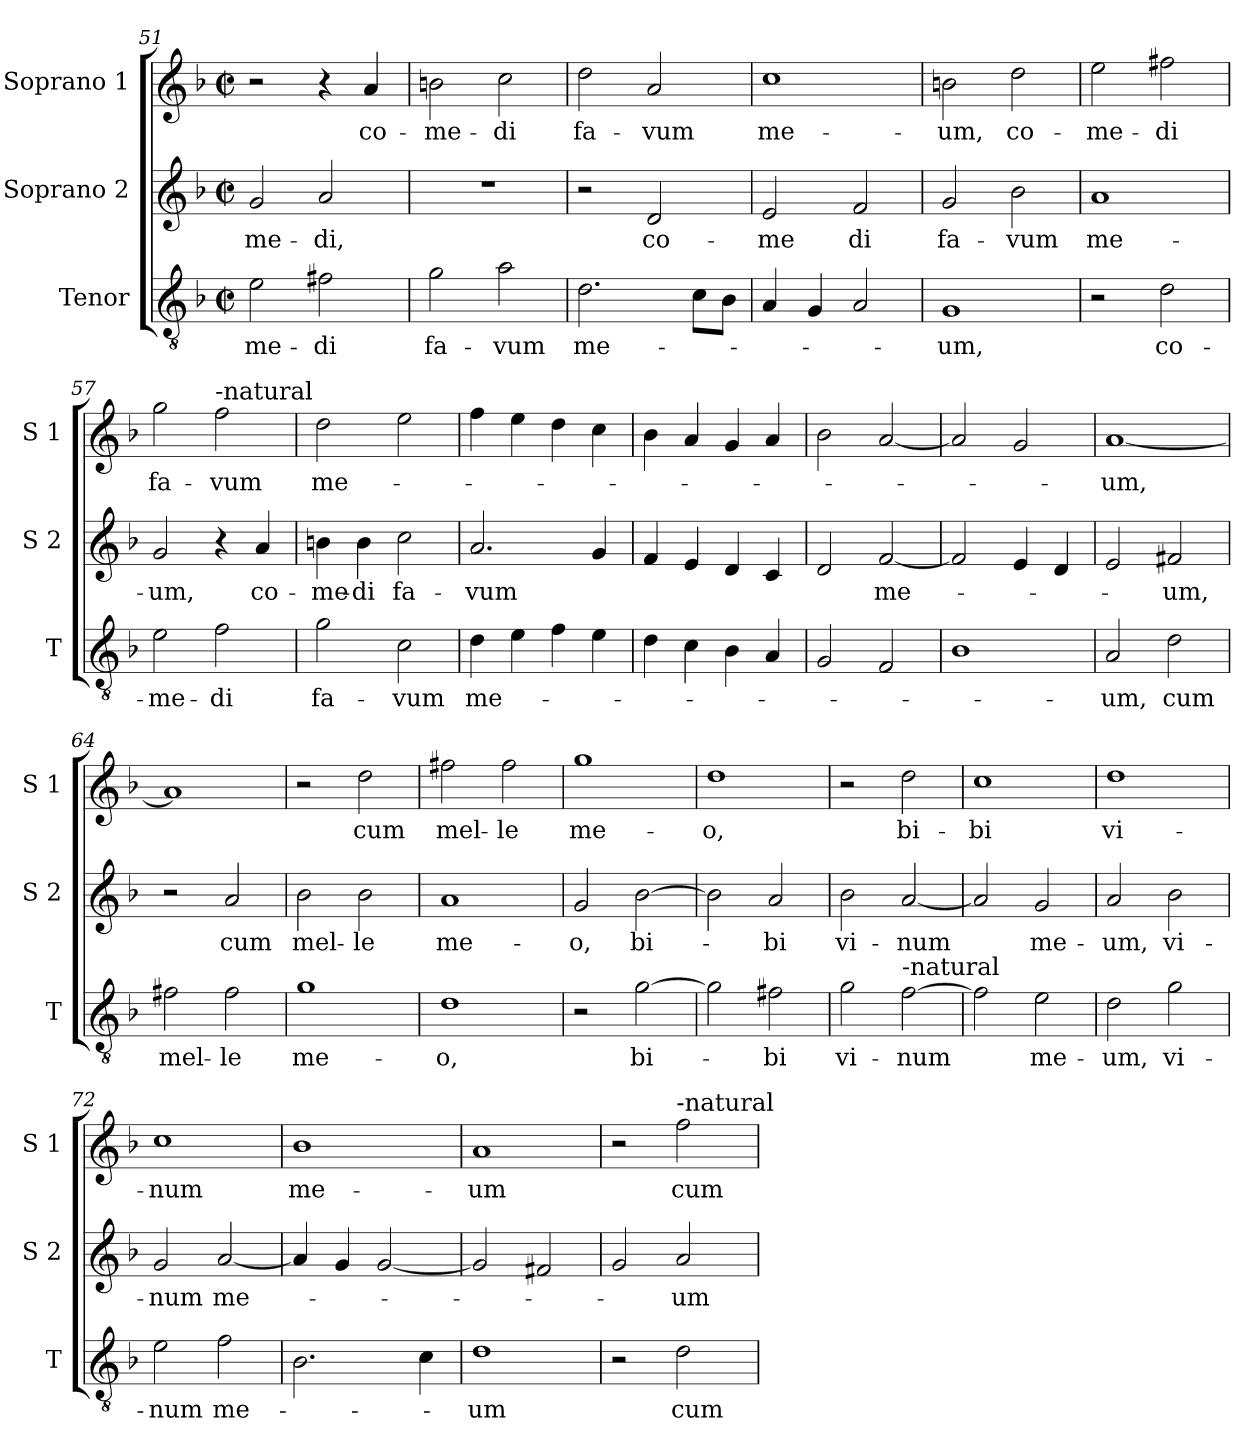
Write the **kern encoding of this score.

**kern	**text	**kern	**text	**kern	**text
*part3	*part3	*part2	*part2	*part1	*part1
*staff3	*staff3	*staff2	*staff2	*staff1	*staff1
*I"Tenor	*	*I"Soprano 2	*	*I"Soprano 1	*
*I'T	*	*I'S 2	*	*I'S 1	*
*clefGv2	*	*clefG2	*	*clefG2	*
*k[b-]	*	*k[b-]	*	*k[b-]	*
*F:	*	*F:	*	*F:	*
*M2/2	*	*M2/2	*	*M2/2	*
*met(c|)	*	*met(c|)	*	*met(c|)	*
=51	=51	=51	=51	=51	=51
!	!LO:LY:b	!	!LO:LY:b	!	!
2e\	-me-	2g/	-me-	2r	.
!	!LO:LY:b	!	!LO:LY:b	!	!
2f#X\	-di	2a/	-di,	4r	.
!	!	!	!	!	!LO:LY:b
.	.	.	.	4a/	co-
=52	=52	=52	=52	=52	=52
!	!LO:LY:b	!	!	!	!LO:LY:b
2g\	fa-	1r	.	2bn\	-me-
!	!LO:LY:b	!	!	!	!LO:LY:b
2a\	-vum	.	.	2cc\	-di
=53	=53	=53	=53	=53	=53
!	!LO:LY:b	!	!	!	!LO:LY:b
2.d\	me-	2r	.	2dd\	fa-
!	!	!	!LO:LY:b	!	!LO:LY:b
.	.	2d/	co-	2a/	-vum
8c\L	.	.	.	.	.
8B-\J	.	.	.	.	.
=54	=54	=54	=54	=54	=54
!	!	!	!LO:LY:b	!	!LO:LY:b
4A/	.	2e/	-me	1cc	me-
4G/	.	.	.	.	.
!	!	!	!LO:LY:b	!	!
2A/	.	2f/	di	.	.
=55	=55	=55	=55	=55	=55
!	!LO:LY:b	!	!LO:LY:b	!	!LO:LY:b
1G	-um,	2g/	fa-	2bn\	-um,
!	!	!	!LO:LY:b	!	!LO:LY:b
.	.	2b-\	-vum	2dd\	co-
!!LO:LB:g=z
=56	=56	=56	=56	=56	=56
!	!	!	!LO:LY:b	!	!LO:LY:b
2r	.	1a	me-	2ee\	-me-
!	!LO:LY:b	!	!	!	!LO:LY:b
2d\	co-	.	.	2ff#X\	-di
=57	=57	=57	=57	=57	=57
!	!LO:LY:b	!	!LO:LY:b	!	!LO:LY:b
2e\	-me-	2g/	-um,	2gg\	fa-
!	!	!	!	!LO:TX:a:t=-natural	!
!	!LO:LY:b	!	!	!	!LO:LY:b
2f\	-di	4r	.	2ff\	-vum
!	!	!	!LO:LY:b	!	!
.	.	4a/	co-	.	.
=58	=58	=58	=58	=58	=58
!	!LO:LY:b	!	!LO:LY:b	!	!LO:LY:b
2g\	fa-	4bn\	-me-	2dd\	me-
!	!	!	!LO:LY:b	!	!
.	.	4b\	-di	.	.
!	!LO:LY:b	!	!LO:LY:b	!	!
2c\	-vum	2cc\	fa-	2ee\	.
=59	=59	=59	=59	=59	=59
!	!LO:LY:b	!	!LO:LY:b	!	!
4d\	me-	2.a/	-vum	4ff\	.
4e\	.	.	.	4ee\	.
4f\	.	.	.	4dd\	.
4e\	.	4g/	.	4cc\	.
=60	=60	=60	=60	=60	=60
4d\	.	4f/	.	4b-\	.
4c\	.	4e/	.	4a/	.
4B-\	.	4d/	.	4g/	.
4A/	.	4c/	.	4a/	.
=61	=61	=61	=61	=61	=61
2G/	.	2d/	.	2b-\	.
!	!	!	!LO:LY:b	!	!
2F/	.	[2f/	me-	[2a/	.
=62	=62	=62	=62	=62	=62
1B-	.	2f/]	.	2a/]	.
.	.	4e/	.	2g/	.
.	.	4d/	.	.	.
!!LO:LB:g=z
=63	=63	=63	=63	=63	=63
!	!LO:LY:b	!	!	!	!LO:LY:b
2A/	-um,	2e/	.	[1a	-um,
!	!LO:LY:b	!	!LO:LY:b	!	!
2d\	cum	2f#X/	-um,	.	.
=64	=64	=64	=64	=64	=64
!	!LO:LY:b	!	!	!	!
2f#X\	mel-	2r	.	1a]	.
!	!LO:LY:b	!	!LO:LY:b	!	!
2f#\	-le	2a/	cum	.	.
=65	=65	=65	=65	=65	=65
!	!LO:LY:b	!	!LO:LY:b	!	!
1g	me-	2b-\	mel-	2r	.
!	!	!	!LO:LY:b	!	!LO:LY:b
.	.	2b-\	-le	2dd\	cum
=66	=66	=66	=66	=66	=66
!	!LO:LY:b	!	!LO:LY:b	!	!LO:LY:b
1d	-o,	1a	me-	2ff#X\	mel-
!	!	!	!	!	!LO:LY:b
.	.	.	.	2ff#\	-le
=67	=67	=67	=67	=67	=67
!	!	!	!LO:LY:b	!	!LO:LY:b
2r	.	2g/	-o,	1gg	me-
!	!LO:LY:b	!	!LO:LY:b	!	!
[2g\	bi-	[2b-\	bi-	.	.
=68	=68	=68	=68	=68	=68
!	!	!	!	!	!LO:LY:b
2g\]	.	2b-\]	.	1dd	-o,
!	!LO:LY:b	!	!LO:LY:b	!	!
2f#X\	-bi	2a/	-bi	.	.
=69	=69	=69	=69	=69	=69
!	!LO:LY:b	!	!LO:LY:b	!	!
2g\	vi-	2b-\	vi-	2r	.
!LO:TX:a:t=-natural	!	!	!	!	!
!	!LO:LY:b	!	!LO:LY:b	!	!LO:LY:b
[2f\	-num	[2a/	-num	2dd\	bi-
!!LO:LB:g=z
=70	=70	=70	=70	=70	=70
!	!	!	!	!	!LO:LY:b
2f\]	.	2a/]	.	1cc	-bi
!	!LO:LY:b	!	!LO:LY:b	!	!
2e\	me-	2g/	me-	.	.
=71	=71	=71	=71	=71	=71
!	!LO:LY:b	!	!LO:LY:b	!	!LO:LY:b
2d\	-um,	2a/	-um,	1dd	vi-
!	!LO:LY:b	!	!LO:LY:b	!	!
2g\	vi-	2b-\	vi-	.	.
=72	=72	=72	=72	=72	=72
!	!LO:LY:b	!	!LO:LY:b	!	!LO:LY:b
2e\	-num	2g/	-num	1cc	-num
!	!LO:LY:b	!	!LO:LY:b	!	!
2f\	me-	[2a/	me-	.	.
=73	=73	=73	=73	=73	=73
!	!	!	!	!	!LO:LY:b
2.B-\	.	4a/]	.	1b-	me-
.	.	4g/	.	.	.
.	.	[2g/	.	.	.
4c\	.	.	.	.	.
=74	=74	=74	=74	=74	=74
!	!LO:LY:b	!	!	!	!LO:LY:b
1d	-um	2g/]	.	1a	-um
.	.	2f#X/	.	.	.
=75	=75	=75	=75	=75	=75
2r	.	2g/	.	2r	.
!	!	!	!	!LO:TX:a:t=-natural	!
!	!LO:LY:b	!	!LO:LY:b	!	!LO:LY:b
2d\	cum	2a/	-um	2ff\	cum
=	=	=	=	=	=
*-	*-	*-	*-	*-	*-
